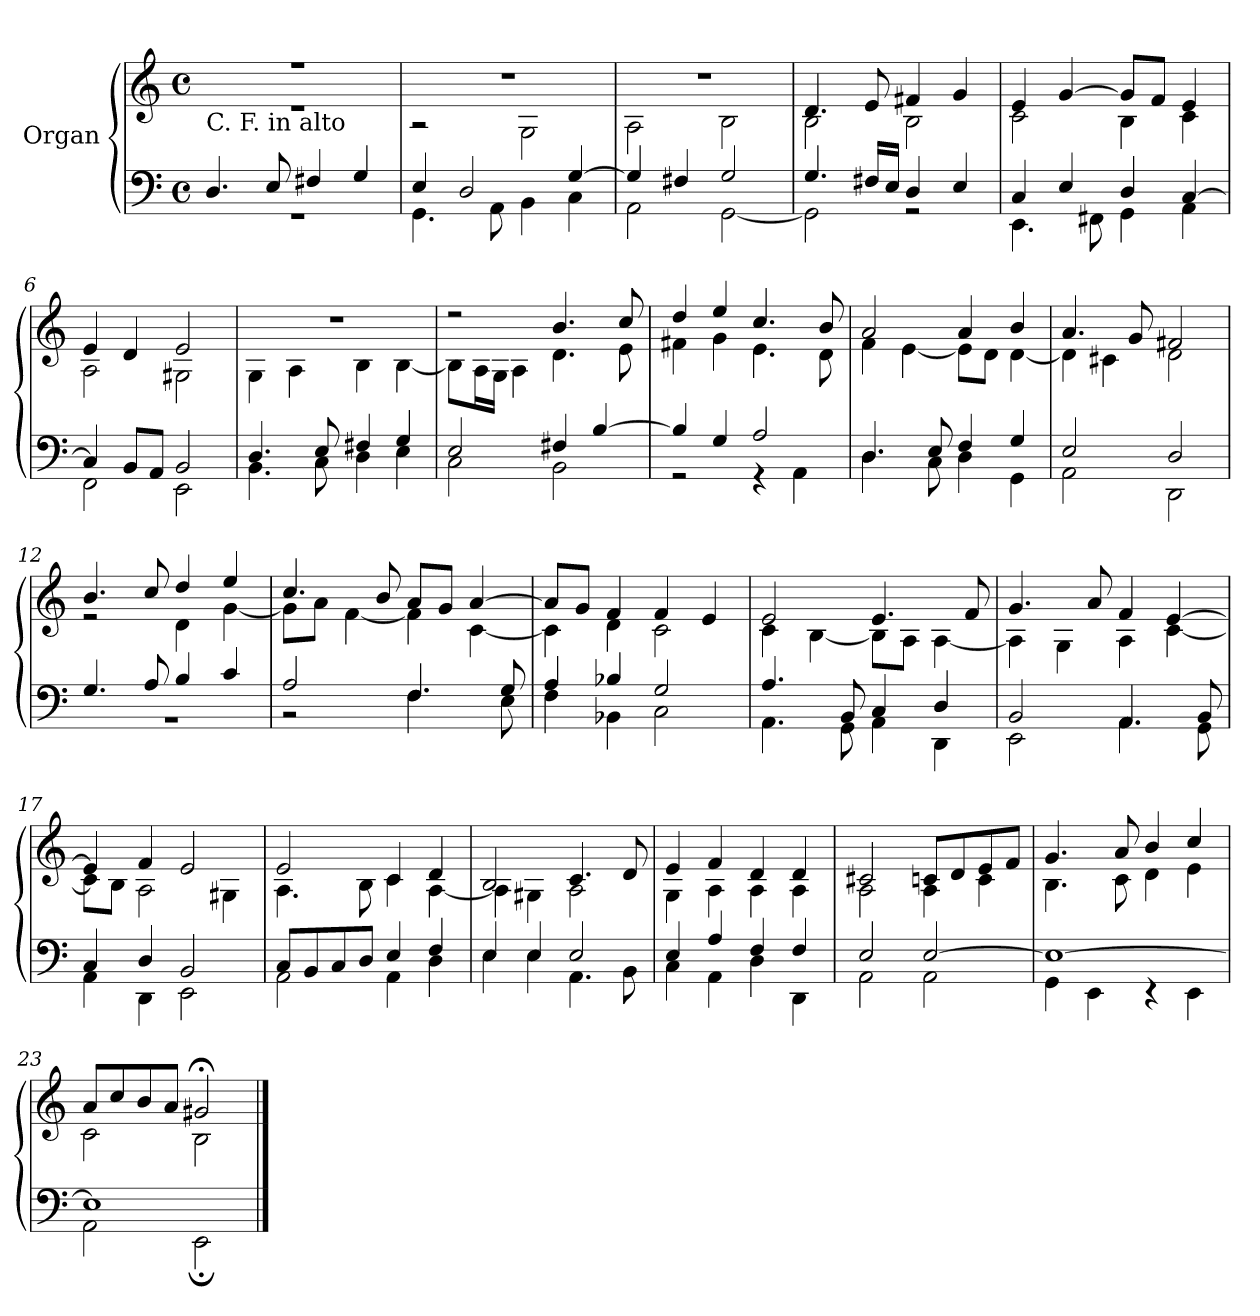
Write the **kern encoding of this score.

**kern	**kern
*part1	*part1
*staff2	*staff1
*I"Organ	*
*clefF4	*clefG2
*k[]	*k[]
*C:	*C:
*M4/4	*M4/4
*met(c)	*met(c)
=1	=1
*^	*^
!	!	!LO:TX:b:t=C. F. in alto	!
4.D/	1rGG	1r	1re
8E/	.	.	.
4F#X/	.	.	.
4G/	.	.	.
=2	=2	=2	=2
4E/	4.GG\	1r	2rA
2D/	.	.	.
.	8AA\	.	.
.	4BB\	.	2G\
[4G/	4C\	.	.
=3	=3	=3	=3
4G/]	2AA\	1r	2A\
4F#X/	.	.	.
2G/	[2GG\	.	2B\
=4	=4	=4	=4
4.G/	2GG\]	4.d/	2B\
16F#X/LL	.	8e/	.
16E/JJ	.	.	.
4D/	2rGG	4f#X/	2B\
4E/	.	4g/	.
=5	=5	=5	=5
4C/	4.EE\	4e/	2c\
4E/	.	[4g/	.
.	8FF#X\	.	.
4D/	4GG\	8g/L]	4B\
.	.	8f/J	.
[4C/	4AA\	4e/	4c\
!!LO:LB:g=z	!!
=6	=6	=6	=6
4C/]	2FF\	4e/	2A\
8BB/L	.	4d/	.
8AA/J	.	.	.
2BB/	2EE\	2e/	2G#X\
=7	=7	=7	=7
4.D/	4.BB\	1r	4G\
.	.	.	4A\
8E/	8C\	.	.
4F#X/	4D\	.	4B\
4G/	4E\	.	[4B\
=8	=8	=8	=8
2E/	2C\	2r	8B\L]
.	.	.	16A\L
.	.	.	16G\JJ
.	.	.	4A\
4F#X/	2BB\	4.b/	4.d\
[4B/	.	.	.
.	.	8cc/	8e\
=9	=9	=9	=9
4B/]	2rGG	4dd/	4f#X\
4G/	.	4ee/	4g\
2A/	4rGG	4.cc/	4.e\
.	4AA\	.	.
.	.	8b/	8d\
!!LO:LB:g=z	!!
=10	=10	=10	=10
4.D/	4.D\	2a/	4f\
.	.	.	[4e\
8E/	8C\	.	.
4F/	4D\	4a/	8e\L]
.	.	.	8d\J
4G/	4GG\	4b/	[4d\
=11	=11	=11	=11
2E/	2AA\	4.a/	4d\]
.	.	.	4c#X\
.	.	8g/	.
2D/	2DD\	2f#X/	2d\
=12	=12	=12	=12
4.G/	1rBB	4.b/	2re
8A/	.	8cc/	.
4B/	.	4dd/	4d\
4c/	.	4ee/	[4g\
=13	=13	=13	=13
2A/	2rBB	4.cc/	8g\L]
.	.	.	8a\J
.	.	.	[4f\
.	.	8b/	.
4.F/	4.F\	8a/L	4f\]
.	.	8g/J	.
.	.	[4a/	[4c\
8G/	8E\	.	.
=14	=14	=14	=14
4A/	4F\	8a/L]	4c\]
.	.	8g/J	.
4B-X/	4BB-X\	4f/	4d\
2G/	2C\	4f/	2c\
.	.	4e/	.
!!LO:LB:g=z	!!
=15	=15	=15	=15
4.A/	4.AA\	2e/	4c\
.	.	.	[4B\
8BB/	8GG\	.	.
4C/	4AA\	4.e/	8B\L]
.	.	.	8A\J
4D/	4DD\	.	[4A\
.	.	8f/	.
=16	=16	=16	=16
2BB/	2EE\	4.g/	4A\]
.	.	.	4G\
.	.	8a/	.
4.AA/	4.AA\	4f/	4A\
.	.	[4e/	[4c\
8BB/	8GG\	.	.
=17	=17	=17	=17
4C/	4AA\	4e/]	8c\L]
.	.	.	8B\J
4D/	4DD\	4f/	2A\
2BB/	2EE\	2e/	.
.	.	.	4G#X\
=18	=18	=18	=18
8C/L	2AA\	2e/	4.A\
8BB/	.	.	.
8C/	.	.	.
8D/J	.	.	8B\
4E/	4AA\	4c/	4c\
4F/	4D\	4d/	[4A\
!!LO:LB:g=z	!!
=19	=19	=19	=19
4E/	4E\	2B/	4A\]
4E/	4E\	.	4G#X\
2E/	4.AA\	4.c/	2A\
.	8BB\	8d/	.
=20	=20	=20	=20
4E/	4C\	4e/	4G\
4A/	4AA\	4f/	4A\
4F/	4D\	4d/	4A\
4F/	4DD\	4d/	4A\
=21	=21	=21	=21
2E/	2AA\	2c#X/	2A\
[2E/	2AA\	8cn/L	4A\
.	.	8d/	.
.	.	8e/	4c\
.	.	8f/J	.
=22	=22	=22	=22
1E_	4GG\	4.g/	4.B\
.	4EE\	.	.
.	.	8a/	8c\
.	4rEE	4b/	4d\
.	4EE\	4cc/	4e\
=23	=23	=23	=23
1E]	2AA\	8a/L	2c\
.	.	8cc/	.
.	.	8b/	.
.	.	8a/J	.
.	2EE;\	2g#X;</	2B\
*v	*v	*	*
*	*v	*v
==	==
*-	*-
